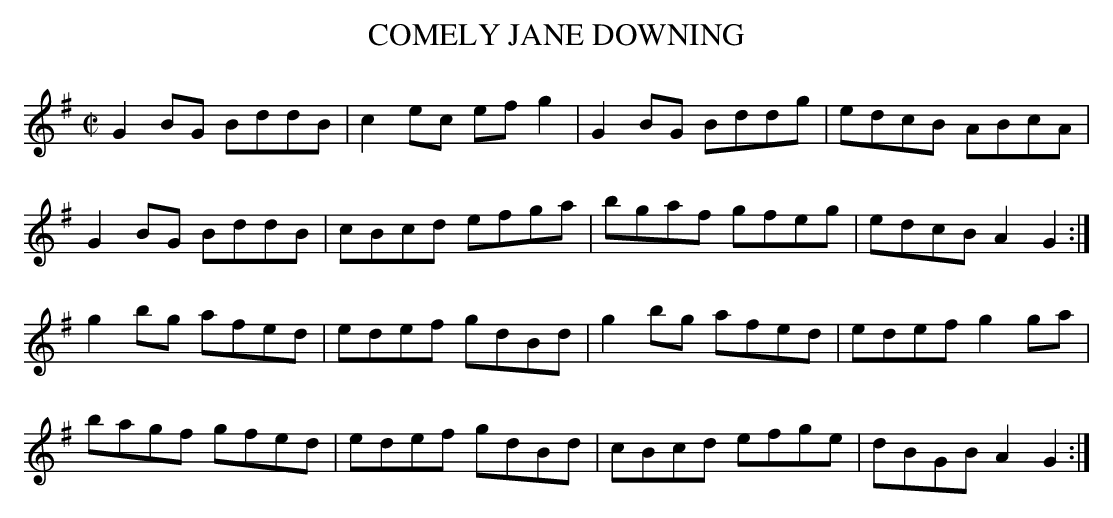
X:1
T:COMELY JANE DOWNING
M:C|
L:1/8
K:G
G2BG BddB|c2ec efg2|G2BG Bddg|edcB ABcA|
G2BG BddB|cBcd efga|bgaf gfeg|edcB A2G2 :|
g2bg afed|edef gdBd|g2bg afed|edef g2ga|
bagf gfed|edef gdBd|cBcd efge|dBGB A2G2 :|
